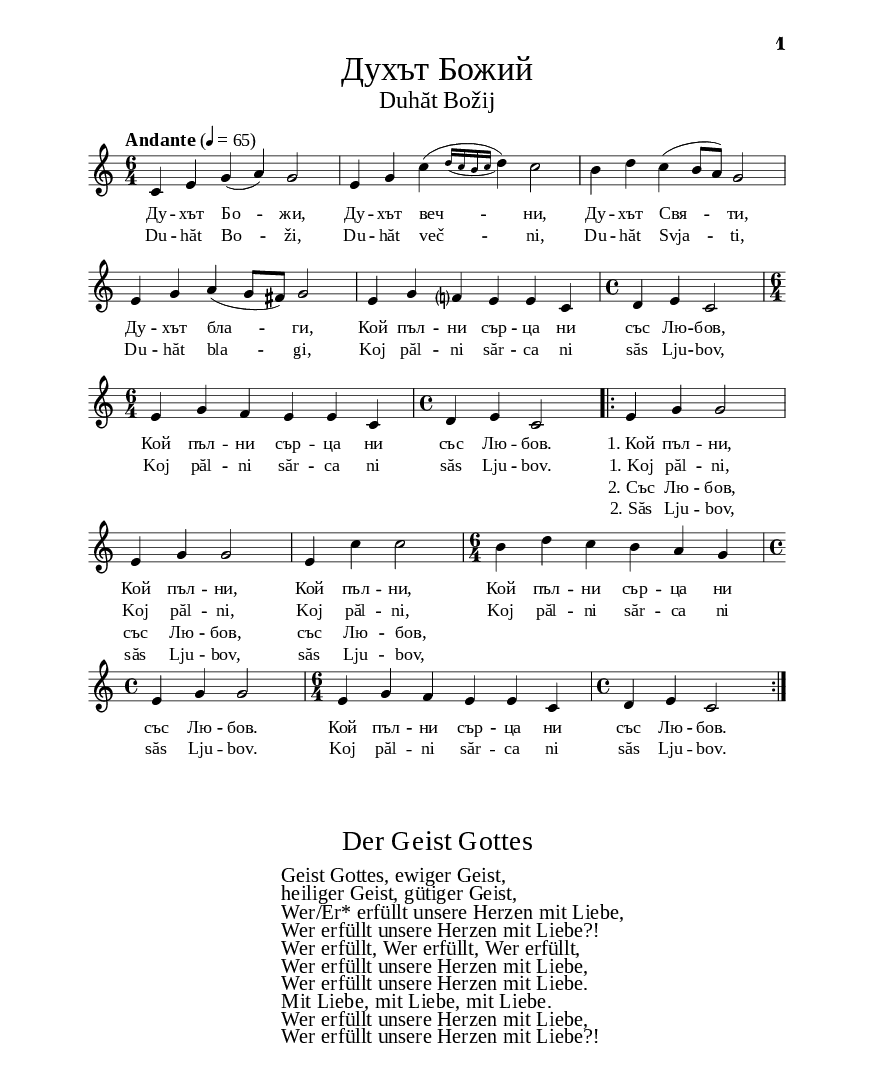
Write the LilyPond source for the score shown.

\version "2.24.3"

% include paper part and global functions
\include "include/globals.ily"

\bookpart {
  \label #'ref079
  \tocItem \markup "Духът Божий – Duhăt Božij"
  \include "include/bookpart-paper.ily"
  \score {
    \include "include/score-layout.ily"

    \new Voice \relative c' {
      \clef treble
      \key c \major
      \time 6/4
      \tempoFunc "Andante" 4 "65"

      c4 e g (a ) g2 | e4 g c4 ( \acciaccatura {d16c b c}) d4 c2 |

      b4 d c (b8 a ) g2 | \break e 4 g a ( g8 fis ) g2

      e4 g f? e e c | \time 4/4 d e c2 \break

      \time 6/4  e4 g f e e c | \time 4/4 d e c2

      \bar ".|:-|"
      e4 g g2 | \break e4 g g2 | e4 c' c2 |

      \time 6/4  b4 d c b a g | \break \time 4/4 e g g2 |

      \time 6/4 e4 g f e e c | \time 4/4 d e c2 \break

      \bar ":|."


    }

    \addlyrics {
      Ду -- хът Бо -- жи, Ду -- хът веч -- ни,

      Ду -- хът Свя -- ти, Ду -- хът бла -- ги,

      Кой пъл -- ни сър -- ца ни със Лю -- бов,

      Кой пъл -- ни сър -- ца ни със Лю -- бов.

      "1. Кой" пъл -- ни, Кой пъл -- ни, Кой пъл -- ни,

      Кой пъл -- ни сър -- ца ни със Лю -- бов.

      Кой пъл -- ни сър -- ца ни със Лю -- бов.
    }



    \addlyrics {
      Du -- hăt Bo -- ži, Du -- hăt več -- ni,

      Du -- hăt Svja -- ti, Du -- hăt bla -- gi,

      Koj păl -- ni săr -- ca ni săs Lju -- bov,

      Koj păl -- ni săr -- ca ni săs Lju -- bov.

      "1. Koj" păl -- ni, Koj păl -- ni, Koj păl -- ni,

      Koj păl -- ni săr -- ca ni săs Lju -- bov.

      Koj păl -- ni săr -- ca ni săs Lju -- bov.
    }

    \addlyrics {
      " " " " " " " " " " " " " " " "

      " " " " " " " " " " " " " " " "

      " " " " " " " " " " " " " " " " " "

      " " " " " " " " " " " " " " " " " "

      "2. Със" Лю -- бов, със Лю -- бов, със Лю -- бов,

      " " " " " " " " " " " " " " " " " "

      " " " " " " " " " " " " " " " " " "
    }

    \addlyrics {
      " " " " " " " " " " " " " " " "

      " " " " " " " " " " " " " " " "

      " " " " " " " " " " " " " " " " " "

      " " " " " " " " " " " " " " " " " "

      "2. Săs" Lju -- bov, săs Lju -- bov, săs Lju -- bov,

      " " " " " " " " " " " " " " " " " "

      " " " " " " " " " " " " " " " " " "
    }

    \header {
      title = \titleFunc "Духът Божий" "Duhăt Božij"
    }

    \midi{}

  } % score

  \markup \vspace #3


  % include foreign translation(s) of the song
  \version "2.24.4"

\markup \fill-line { \fontsize #deTitleFontSize "Der Geist Gottes" }
\markup \null
\markup \null

\markup \abs-fontsize #10 {
   \hspace #25
  \override #`(baseline-skip . ,deCoupletBaselineSkip)

  \column {
       
  \line { " "Geist Gottes, ewiger Geist,  }

  \line { " "heiliger Geist, gütiger Geist,   }

  \line { " "Wer/Er* erfüllt unsere Herzen mit Liebe,   }

  \line { " "Wer erfüllt unsere Herzen mit Liebe?!  }

  \line { " "Wer erfüllt, Wer erfüllt, Wer erfüllt,  }

  \line { " "Wer erfüllt unsere Herzen mit Liebe,  }

  \line { " "Wer erfüllt unsere Herzen mit Liebe.  }


  \line { " "Mit Liebe, mit Liebe, mit Liebe.  }

  \line { " "Wer erfüllt unsere Herzen mit Liebe,  }

  \line { " "Wer erfüllt unsere Herzen mit Liebe?!  }
       
    }
    
    
}


} % bookpart
